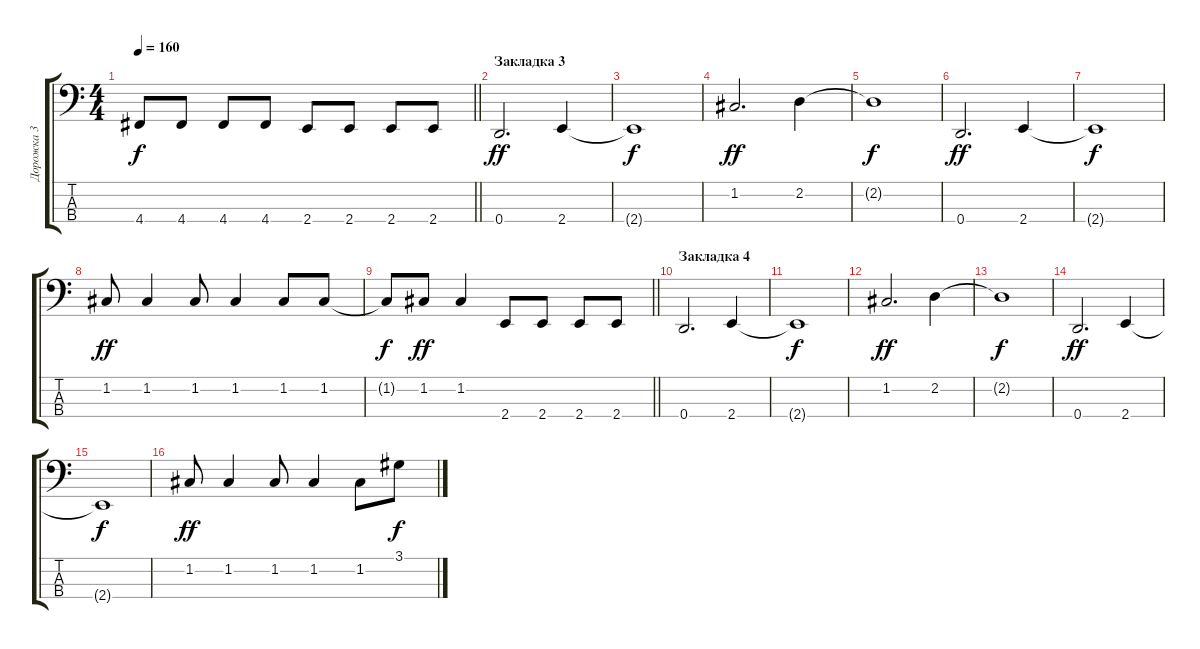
\track ("Дорожка 3" "Дорожка 3") {instrument electricbassfinger}
\staff {score tabs}
\tuning (F2 C2 G1 D1) {hide}
\ts (4 4)
\tempo 160
\clef f4
\barLineRight lightlight
\ks c
4.4.8{dy f} 4.4.8 4.4.8 4.4.8 2.4.8 2.4.8 2.4.8 2.4.8 |
\section ("" "Закладка 3")
0.4.2{d dy ff} 2.4.4 |
2.4{t}.1{dy f} |
1.2.2{d dy ff} 2.2.4 |
2.2{t}.1{dy f} |
0.4.2{d dy ff} 2.4.4 |
2.4{t}.1{dy f} |
1.2.8{dy ff} 1.2.4 1.2.8 1.2.4 1.2.8 1.2.8 |
\barLineRight lightlight
1.2{t}.8{dy f} 1.2.8{dy ff} 1.2.4 2.4.8 2.4.8 2.4.8 2.4.8 |
\section ("" "Закладка 4")
0.4.2{d} 2.4.4 |
2.4{t}.1{dy f} |
1.2.2{d dy ff} 2.2.4 |
2.2{t}.1{dy f} |
0.4.2{d dy ff} 2.4.4 |
2.4{t}.1{dy f} |
1.2.8{dy ff} 1.2.4 1.2.8 1.2.4 1.2.8 3.1.8{dy f}
